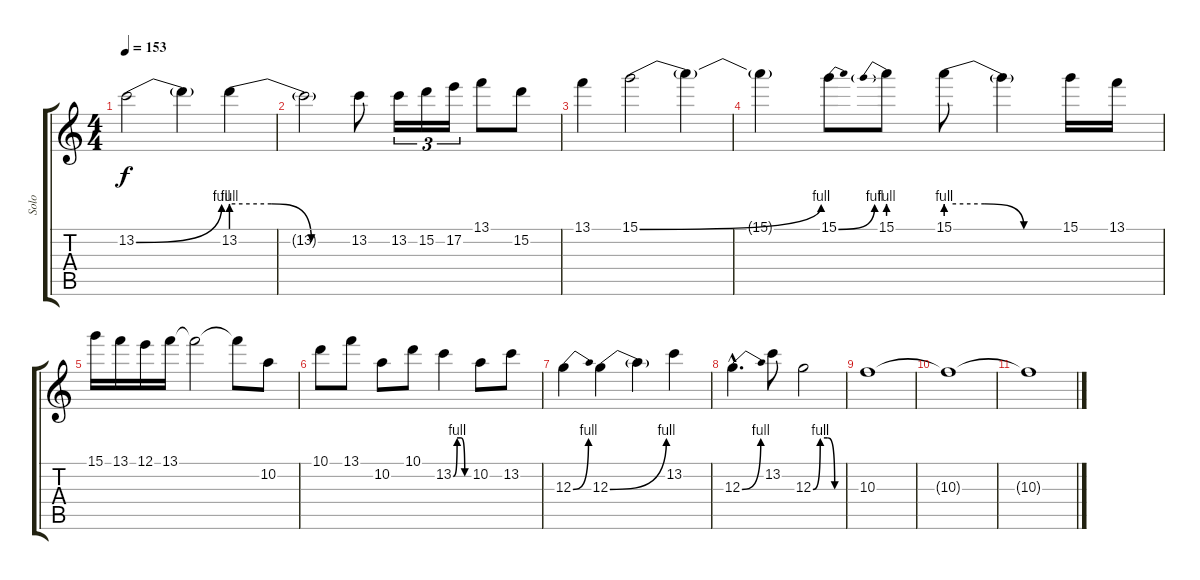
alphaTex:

\track ("Solo" "Solo") {instrument distortionguitar}
\staff {score tabs}
\tuning (E4 B3 G3 D3 A2 E2) {hide}
\ts (4 4)
\tempo 153
\clef g2
\ks c
13.2{be (bend 0 0 60 4)}.2{dy f} 13.2{t}.4 13.2{be (custom 0 4 20 4 40 0 60 0)}.4 |
13.2{t}.2 13.2.8 13.2.16{tu (3 2)} 15.2.16{tu (3 2)} 17.2.16{tu (3 2)} 13.1.8 15.2.8 |
13.1.4 15.1{be (bend 0 0 60 4)}.2 15.1{t}.4 |
15.1{t}.4 15.1{be (bend 0 0 60 4)}.8 15.1{be (prebend 0 4 60 4)}.8 15.1{be (custom 0 4 20 4 40 0 60 0)}.8 15.1{t}.4 15.1.16 13.1.16 |
15.1.16 13.1.16 12.1.16 13.1.16 13.1{t}.2 13.1{t}.8 10.2.8 |
10.1.8 13.1.8 10.2.8 10.1.8 13.2{be (custom 0 0 15 4 30 4 45 0 60 0)}.4 10.2.8 13.2.8 |
12.3{be (bend 0 0 60 4)}.4 12.3{be (bend 0 0 60 4)}.4 12.3{t}.4 13.2.4 |
12.3{be (bend 0 0 60 4) hac}.4{d} 13.2.8 12.3{be (custom 0 0 15 4 30 4 45 0 60 0)}.2 |
10.3.1 |
10.3{t}.1{volume 13} |
10.3{t}.1{volume 10}
